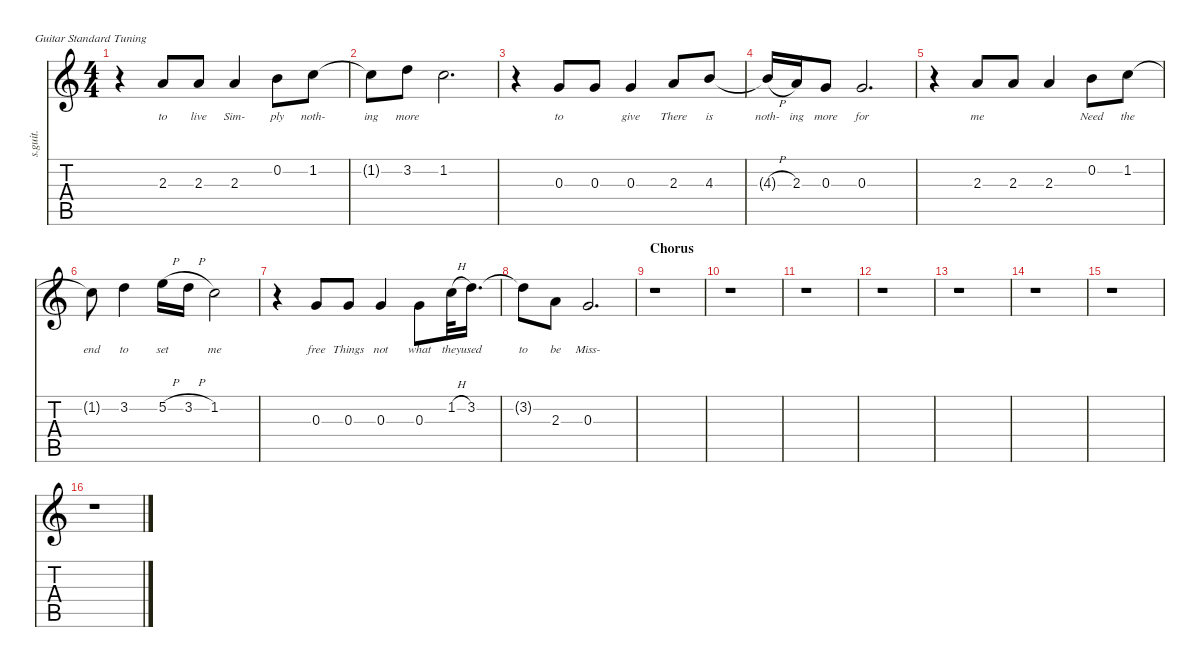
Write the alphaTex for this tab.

\defaultSystemsLayout 4
\hideDynamics
\bracketExtendMode nobrackets
\track ("James Hetfield - Vocals" "s.guit.") {instrument tenorsax}
\staff {score tabs}
\tuning (E4 B3 G3 D3 A2 E2)
\displaytranspose 12
\ts (4 4)
\tempo (113 hide)
\clef g2
\ks c
r.4{dy fff} 2.3.8{lyrics (0 "to") lyrics (1 "") lyrics (2 "") lyrics (3 "") lyrics (4 "")} 2.3.8{lyrics (0 "live") lyrics (1 "") lyrics (2 "") lyrics (3 "") lyrics (4 "")} 2.3.4{lyrics (0 "Sim-") lyrics (1 "") lyrics (2 "") lyrics (3 "") lyrics (4 "")} 0.2.8{lyrics (0 "ply") lyrics (1 "") lyrics (2 "") lyrics (3 "") lyrics (4 "")} 1.2.8{lyrics (0 "noth-") lyrics (1 "") lyrics (2 "") lyrics (3 "") lyrics (4 "")} |
1.2{t}.8{lyrics (0 "ing") lyrics (1 "") lyrics (2 "") lyrics (3 "") lyrics (4 "")} 3.2.8{lyrics (0 "more") lyrics (1 "") lyrics (2 "") lyrics (3 "") lyrics (4 "")} 1.2.2{d lyrics (0 "") lyrics (1 "") lyrics (2 "") lyrics (3 "") lyrics (4 "")} |
r.4 0.3.8{lyrics (0 "to") lyrics (1 "") lyrics (2 "") lyrics (3 "") lyrics (4 "")} 0.3.8{lyrics (0 "") lyrics (1 "") lyrics (2 "") lyrics (3 "") lyrics (4 "")} 0.3.4{lyrics (0 "give") lyrics (1 "") lyrics (2 "") lyrics (3 "") lyrics (4 "")} 2.3.8{lyrics (0 "There") lyrics (1 "") lyrics (2 "") lyrics (3 "") lyrics (4 "")} 4.3.8{lyrics (0 "is") lyrics (1 "") lyrics (2 "") lyrics (3 "") lyrics (4 "")} |
4.3{h t}.16{lyrics (0 "noth-") lyrics (1 "") lyrics (2 "") lyrics (3 "") lyrics (4 "")} 2.3.16{lyrics (0 "ing") lyrics (1 "") lyrics (2 "") lyrics (3 "") lyrics (4 "")} 0.3.8{lyrics (0 "more") lyrics (1 "") lyrics (2 "") lyrics (3 "") lyrics (4 "")} 0.3.2{d lyrics (0 "for") lyrics (1 "") lyrics (2 "") lyrics (3 "") lyrics (4 "")} |
r.4 2.3.8{lyrics (0 "me") lyrics (1 "") lyrics (2 "") lyrics (3 "") lyrics (4 "")} 2.3.8{lyrics (0 "") lyrics (1 "") lyrics (2 "") lyrics (3 "") lyrics (4 "")} 2.3.4{lyrics (0 "") lyrics (1 "") lyrics (2 "") lyrics (3 "") lyrics (4 "")} 0.2.8{lyrics (0 "Need") lyrics (1 "") lyrics (2 "") lyrics (3 "") lyrics (4 "")} 1.2.8{lyrics (0 "the") lyrics (1 "") lyrics (2 "") lyrics (3 "") lyrics (4 "")} |
1.2{t}.8{lyrics (0 "end") lyrics (1 "") lyrics (2 "") lyrics (3 "") lyrics (4 "")} 3.2.4{lyrics (0 "to") lyrics (1 "") lyrics (2 "") lyrics (3 "") lyrics (4 "")} 5.2{h}.16{lyrics (0 "set") lyrics (1 "") lyrics (2 "") lyrics (3 "") lyrics (4 "")} 3.2{h}.16{lyrics (0 "") lyrics (1 "") lyrics (2 "") lyrics (3 "") lyrics (4 "")} 1.2.2{lyrics (0 "me") lyrics (1 "") lyrics (2 "") lyrics (3 "") lyrics (4 "")} |
r.4 0.3.8{lyrics (0 "free") lyrics (1 "") lyrics (2 "") lyrics (3 "") lyrics (4 "")} 0.3.8{lyrics (0 "Things") lyrics (1 "") lyrics (2 "") lyrics (3 "") lyrics (4 "")} 0.3.4{lyrics (0 "not") lyrics (1 "") lyrics (2 "") lyrics (3 "") lyrics (4 "")} 0.3.8{lyrics (0 "what") lyrics (1 "") lyrics (2 "") lyrics (3 "") lyrics (4 "")} 1.2{h}.32{lyrics (0 "they") lyrics (1 "") lyrics (2 "") lyrics (3 "") lyrics (4 "")} 3.2.16{d lyrics (0 "used") lyrics (1 "") lyrics (2 "") lyrics (3 "") lyrics (4 "")} |
3.2{t}.8{lyrics (0 "to") lyrics (1 "") lyrics (2 "") lyrics (3 "") lyrics (4 "")} 2.3.8{lyrics (0 "be") lyrics (1 "") lyrics (2 "") lyrics (3 "") lyrics (4 "")} 0.3.2{d lyrics (0 "Miss-") lyrics (1 "") lyrics (2 "") lyrics (3 "") lyrics (4 "")} |
\section ("" "Chorus")
\tempo (119 hide)
r.1 |
r.1 |
r.1 |
r.1 |
r.1 |
r.1 |
r.1 |
r.1
